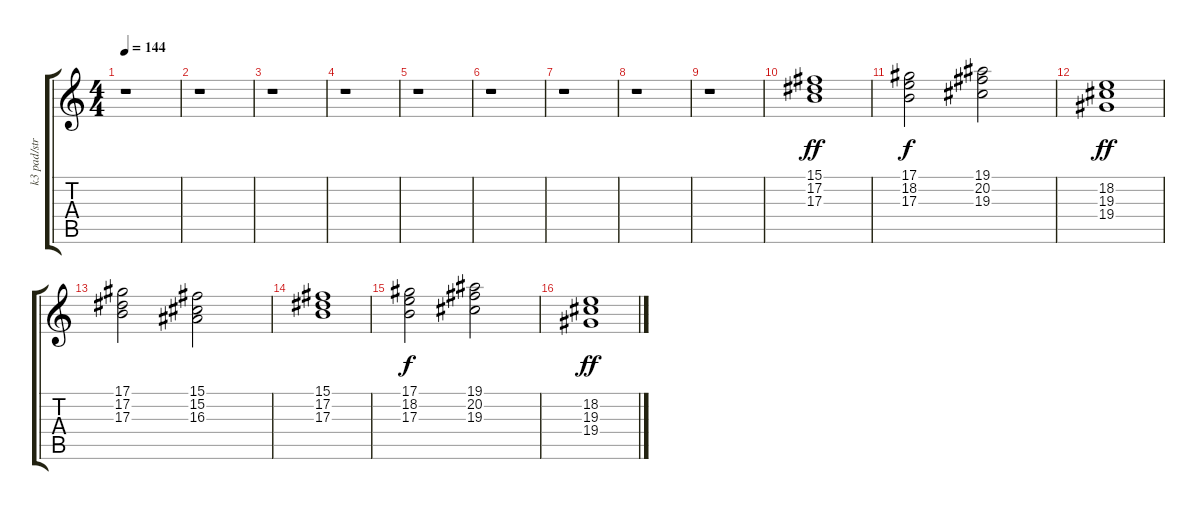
\track ("k3 pad/strings" "k3 pad/str") {instrument pad7halo}
\staff {score tabs}
\tuning (Eb4 Bb3 Gb3 Db3 Ab2 Eb2) {hide}
\ts (4 4)
\tempo 144
\clef g2
\ks c
r.1{dy ff} |
r.1 |
r.1 |
r.1 |
r.1 |
r.1 |
r.1 |
r.1 |
r.1 |
(15.1 17.2 17.3).1{volume 9 balance 2 instrument synthstrings1} |
(17.1 18.2 17.3).2{dy f} (19.1 20.2 19.3).2 |
(18.2 19.3 19.4).1{dy ff} |
(17.1 17.2 17.3).2 (15.1 15.2 16.3).2 |
(15.1 17.2 17.3).1 |
(17.1 18.2 17.3).2{dy f} (19.1 20.2 19.3).2 |
(18.2 19.3 19.4).1{dy ff}
